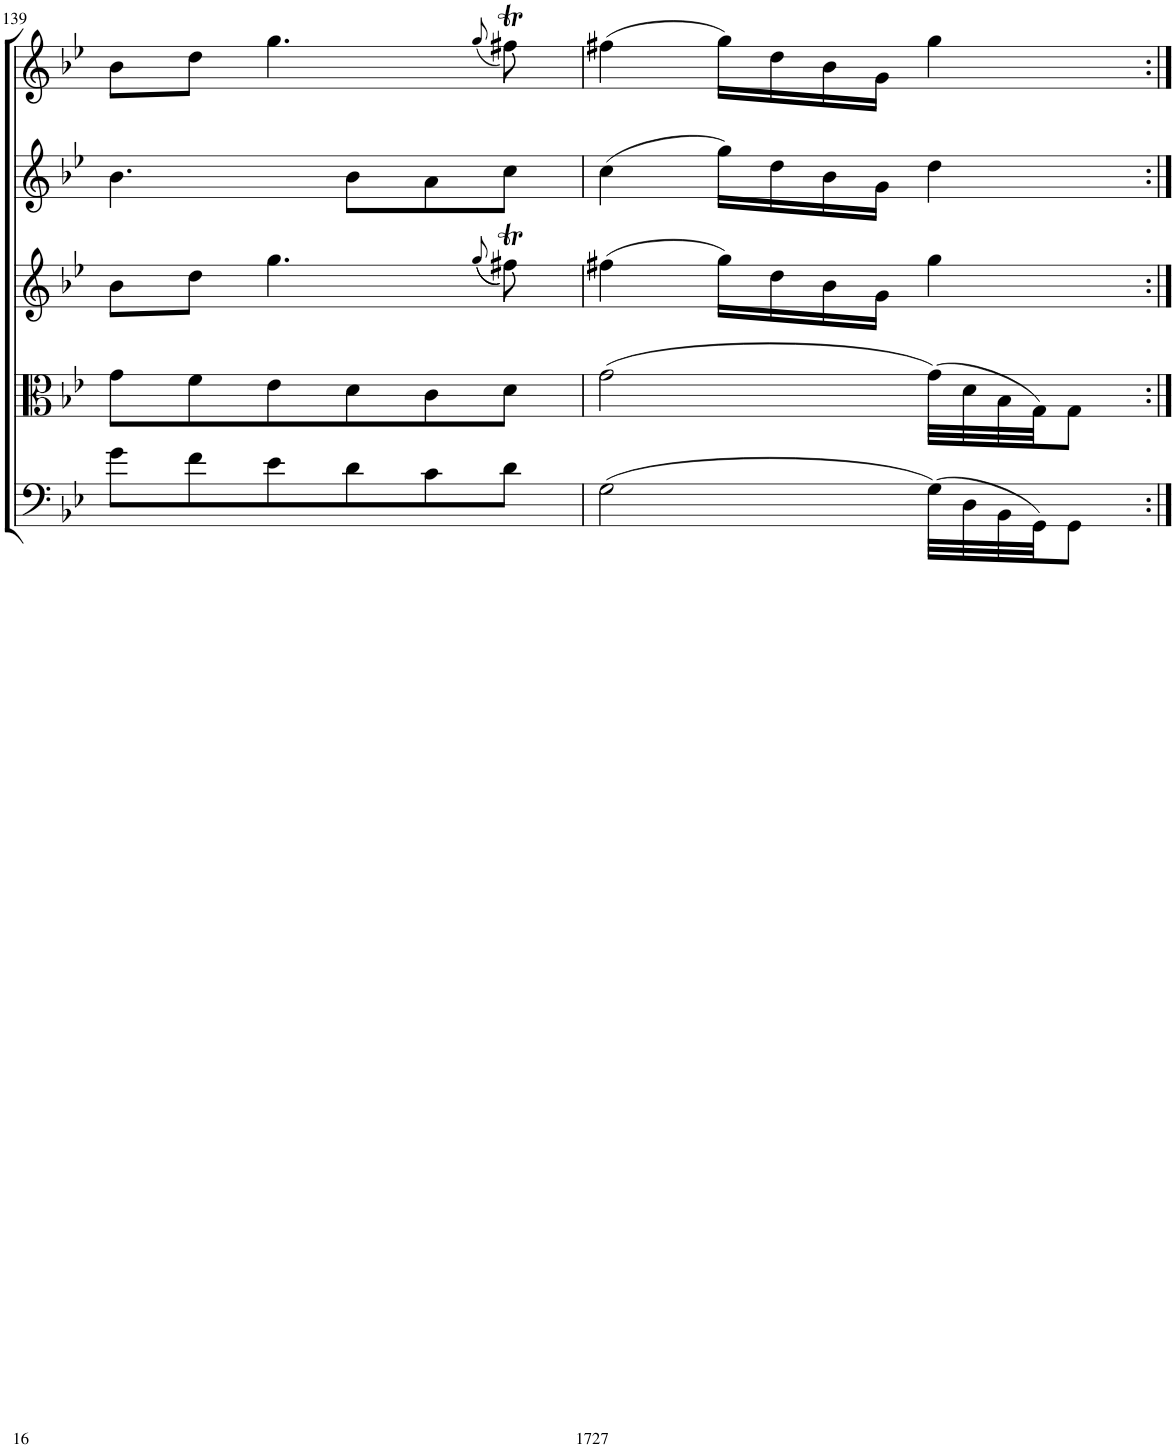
**kern	**kern	**kern	**kern	**kern
*part5	*part4	*part3	*part2	*part1
*staff5	*staff4	*staff3	*staff2	*staff1
*I"Violoncello (2 Violoncelles)	*I"Viola	*I"Violin III	*I"Violin II	*I"Violin I
*I'Vc	*I'Vla	*I'Vln	*I'Vln	*I'Vln
!!LO:PB:g=z
*clefF4	*clefC3	*clefG2	*clefG2	*clefG2
*k[b-e-]	*k[b-e-]	*k[b-e-]	*k[b-e-]	*k[b-e-]
*M3/4	*M3/4	*M3/4	*M3/4	*M3/4
=139	=139	=139	=139	=139
8g\L	8g\L	8b-\L	4.b-\	8b-\L
8f\	8f\	8dd\J	.	8dd\J
8e-\	8e-\	4.gg\	.	4.gg\
8d\	8d\	.	8b-\L	.
8c\	8c\	.	8a\	.
.	.	((8qgg/	.	(8qgg/
8d\J	8d\J	8ff#Xt\))	8cc\J	8ff#Xt\)
=140	=140	=140	=140	=140
(2G\	(2g\	(4ff#X\	(4cc\	(4ff#X\
.	.	16gg\LL)	16gg\LL)	16gg\LL)
.	.	16dd\	16dd\	16dd\
.	.	16b-\	16b-\	16b-\
.	.	16g\JJ	16g\JJ	16g\JJ
(32G\LLL)	(32g\LLL)	4gg\	4dd\	4gg\
32D\	32d\	.	.	.
32BB-\	32B-\	.	.	.
32GG\JJ)	32G\JJ)	.	.	.
8GG\J	8G\J	.	.	.
=:|!	=:|!	=:|!	=:|!	=:|!
*-	*-	*-	*-	*-
